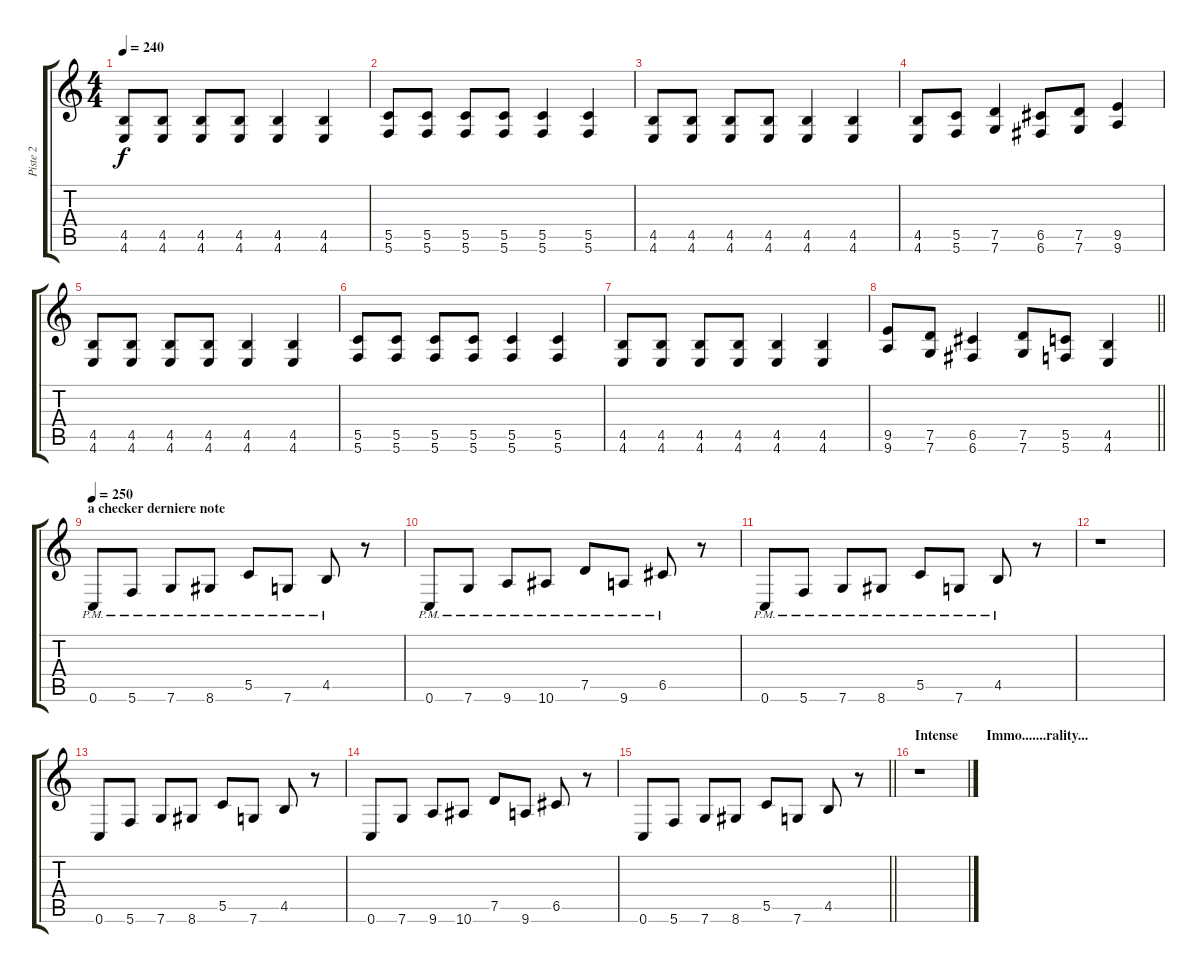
\track ("Piste 2" "Piste 2") {instrument distortionguitar}
\staff {score tabs}
\tuning (D4 A3 F3 C3 G2 C2) {hide}
\ts (4 4)
\tempo 240
\clef g2
\ks c
(4.5 4.6).8{dy f} (4.5 4.6).8 (4.5 4.6).8 (4.5 4.6).8 (4.5 4.6).4 (4.5 4.6).4 |
(5.5 5.6).8 (5.5 5.6).8 (5.5 5.6).8 (5.5 5.6).8 (5.5 5.6).4 (5.5 5.6).4 |
(4.5 4.6).8 (4.5 4.6).8 (4.5 4.6).8 (4.5 4.6).8 (4.5 4.6).4 (4.5 4.6).4 |
(4.5 4.6).8 (5.5 5.6).8 (7.5 7.6).4 (6.5 6.6).8 (7.5 7.6).8 (9.5 9.6).4 |
(4.5 4.6).8 (4.5 4.6).8 (4.5 4.6).8 (4.5 4.6).8 (4.5 4.6).4 (4.5 4.6).4 |
(5.5 5.6).8 (5.5 5.6).8 (5.5 5.6).8 (5.5 5.6).8 (5.5 5.6).4 (5.5 5.6).4 |
(4.5 4.6).8 (4.5 4.6).8 (4.5 4.6).8 (4.5 4.6).8 (4.5 4.6).4 (4.5 4.6).4 |
\barLineRight lightlight
(9.5 9.6).8 (7.5 7.6).8 (6.5 6.6).4 (7.5 7.6).8 (5.5 5.6).8 (4.5 4.6).4 |
\section ("" "a checker derniere note")
\tempo 250
0.6{pm}.8 5.6{pm}.8 7.6{pm}.8 8.6{pm}.8 5.5{pm}.8 7.6{pm}.8 4.5{pm}.8 r.8 |
0.6{pm}.8 7.6{pm}.8 9.6{pm}.8 10.6{pm}.8 7.5{pm}.8 9.6{pm}.8 6.5{pm}.8 r.8 |
0.6{pm}.8 5.6{pm}.8 7.6{pm}.8 8.6{pm}.8 5.5{pm}.8 7.6{pm}.8 4.5{pm}.8 r.8 |
r.1 |
0.6.8 5.6.8 7.6.8 8.6.8 5.5.8 7.6.8 4.5.8 r.8 |
0.6.8 7.6.8 9.6.8 10.6.8 7.5.8 9.6.8 6.5.8 r.8 |
\barLineRight lightlight
0.6.8 5.6.8 7.6.8 8.6.8 5.5.8 7.6.8 4.5.8 r.8 |
\section ("" "Intense        Immo.......rality...")
r.1
